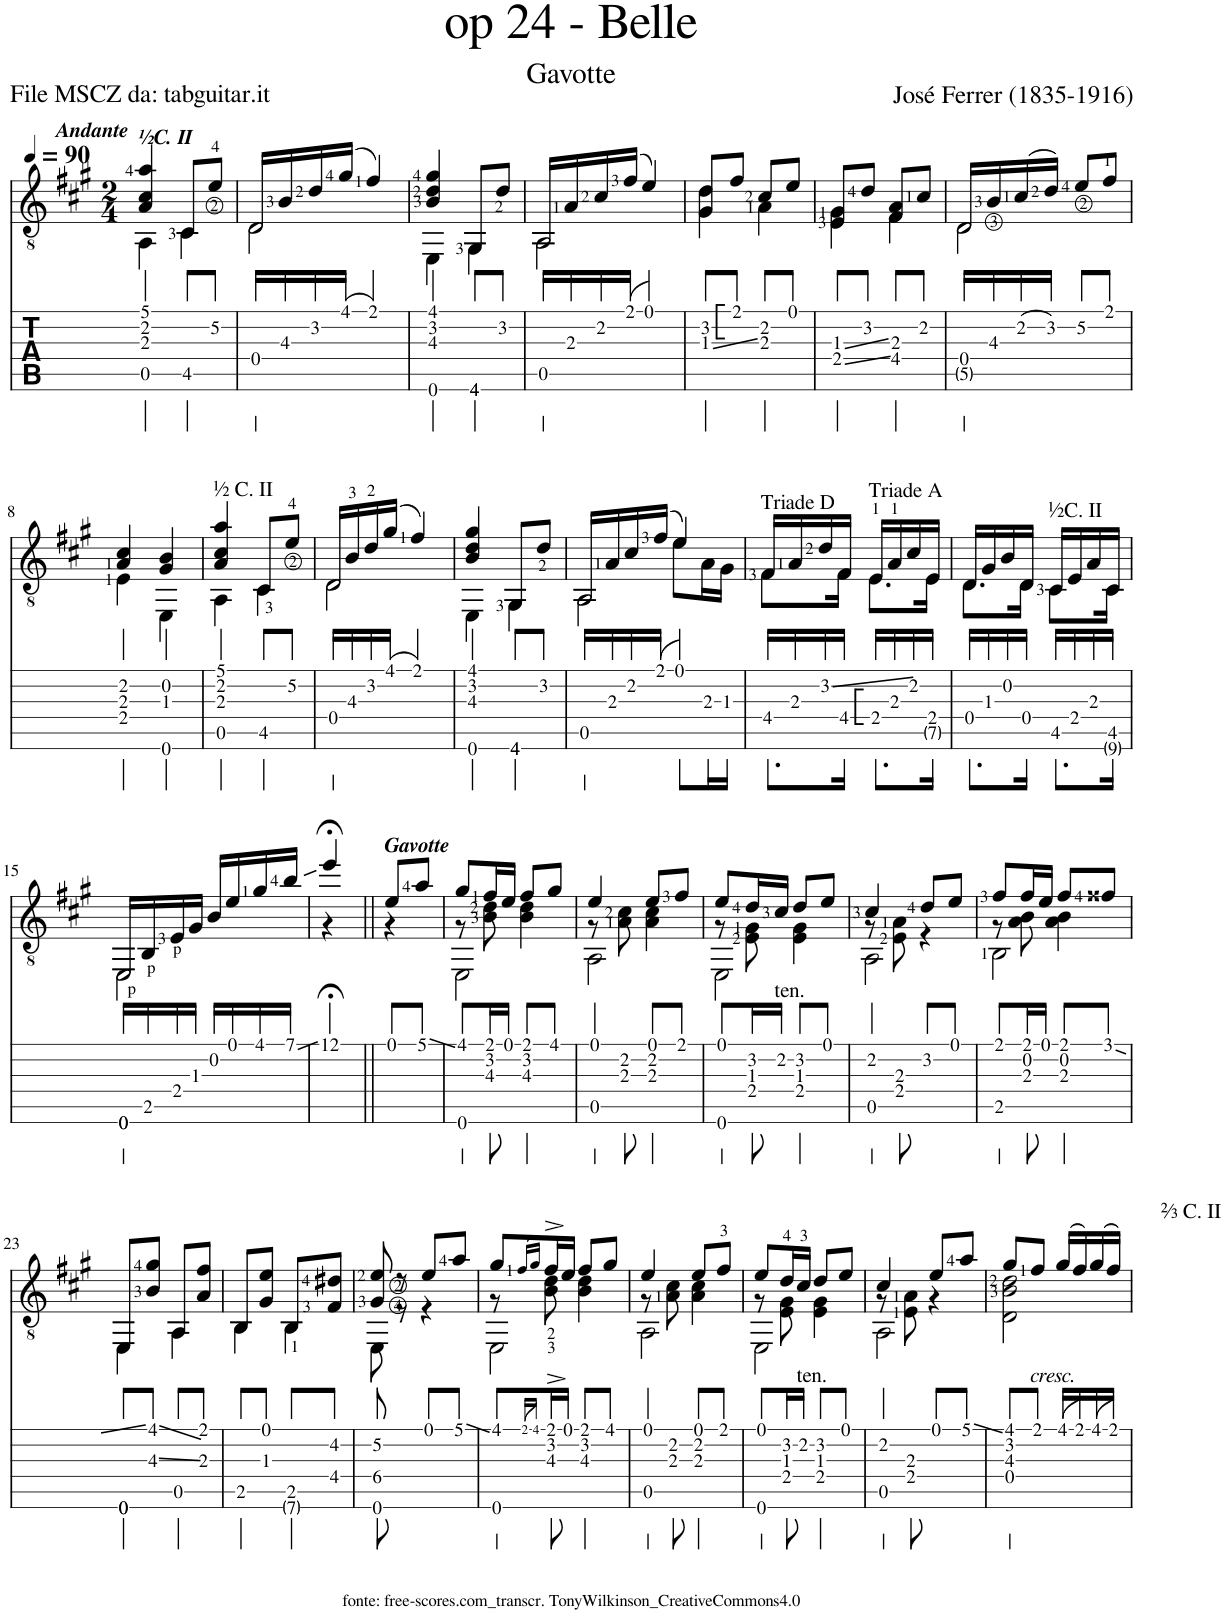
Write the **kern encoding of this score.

**kern	**kern
*part2	*part1
*staff2	*staff1
*I"Chitarra classica (Intavolatura)	*I"Guitar
*stria6	*
*	*clefGv2
*k[f#c#g#]	*k[f#c#g#]
*M2/4	*M2/4
*MM90	*MM90
=1	=1
*^	*^
!	!	!LO:TX:a:Bi:t=½C. II	!
!	!	!LO:TX:a:Bi:t=Andante	!
4A/ 4c#/ 4a/	4AA\	4A/ 4c#/ 4a/	4AA\
8C#/L	4C#\	8C#/L	4C#\
8e/J	.	8e/J	.
=2	=2	=2	=2
!LO:N:head=open	!	!LO:N:head=open	!
16D/LL	2D\	16D/LL	2D\
16B/	.	16B/	.
16d/	.	16d/	.
(16g#/JJ	.	(16g#/JJ	.
4f#/)	.	4f#/)	.
=3	=3	=3	=3
4B/ 4d/ 4g#/	4EE\	4B/ 4d/ 4g#/	4EE\
8GG#/L	4GG#\	8GG#/L	4GG#\
8d/J	.	8d/J	.
=4	=4	=4	=4
!LO:N:head=open	!	!LO:N:head=open	!
16AA/LL	2AA\	16AA/LL	2AA\
16A/	.	16A/	.
16c#/	.	16c#/	.
(16f#/JJ	.	(16f#/JJ	.
4e/)	.	4e/)	.
=5	=5	=5	=5
8G#/ 8d/L	4G#\ 4d\	8G#/ 8d/L	4G#\ 4d\
8f#/J	.	8f#/J	.
8c#/L	4A\	8c#/L	4A\
8e/J	.	8e/J	.
=6	=6	=6	=6
8E/ 8G#/L	4E\ 4G#\	8E/ 8G#/L	4E\ 4G#\
8d/J	.	8d/J	.
8F#/ 8A/L	4F#\	8F#/ 8A/L	4F#\
8c#/J	.	8c#/J	.
=7	=7	=7	=7
!LO:N:head=open	!	!LO:N:head=open	!
16D/LL	2D\	16D/LL	2D\
16B/	.	16B/	.
(16c#/	.	(16c#/	.
16d/JJ)	.	16d/JJ)	.
8e/L	.	8e/L	.
8f#/J	.	8f#/J	.
!!LO:LB:g=z	!!
=8	=8	=8	=8
4A/ 4c#/	4E\	4A/ 4c#/	4E\
4G#/ 4B/	4EE\	4G#/ 4B/	4EE\
=9	=9	=9	=9
!	!	!LO:TX:a:t=½ C. II	!
4A/ 4c#/ 4a/	4AA\	4A/ 4c#/ 4a/	4AA\
8C#/L	4C#\	8C#/L	4C#\
8e/J	.	8e/J	.
=10	=10	=10	=10
!LO:N:head=open	!	!LO:N:head=open	!
16D/LL	2D\	16D/LL	2D\
16B/	.	16B/	.
16d/	.	16d/	.
(16g#/JJ	.	(16g#/JJ	.
4f#/)	.	4f#/)	.
=11	=11	=11	=11
4B/ 4d/ 4g#/	4EE\	4B/ 4d/ 4g#/	4EE\
8GG#/L	4GG#\	8GG#/L	4GG#\
8d/J	.	8d/J	.
*v	*v	*	*
*	*v	*v
=12	=12
!LO:N:head=open	!LO:N:head=open
*^	*^
*	*^	*	*^
16AA/LL	4ryy	2AA\	16AA/LL	4ryy	2AA\
16A/	.	.	16A/	.	.
16c#/	.	.	16c#/	.	.
(16f#/JJ	.	.	(16f#/JJ	.	.
4e/)	8e\L	.	4e/)	8e\L	.
.	16A\L	.	.	16A\L	.
.	16G#\JJ	.	.	16G#\JJ	.
*	*v	*v	*	*	*
*	*	*	*v	*v
=13	=13	=13	=13
!	!	!LO:TX:a:t=Triade D	!
16F#/LL	8.F#\L	16F#/LL	8.F#\L
16A/	.	16A/	.
16d/	.	16d/	.
16F#/JJ	16F#\Jk	16F#/JJ	16F#\Jk
!	!	!LO:TX:a:t=Triade A	!
16E/LL	8.E\L	16E/LL	8.E\L
16A/	.	16A/	.
16c#/	.	16c#/	.
16E/JJ	16E\Jk	16E/JJ	16E\Jk
=14	=14	=14	=14
16D/LL	8.D\L	16D/LL	8.D\L
16G#/	.	16G#/	.
16B/	.	16B/	.
16D/JJ	16D\Jk	16D/JJ	16D\Jk
!	!	!LO:TX:a:t=½C. II	!
16C#/LL	8.C#\L	16C#/LL	8.C#\L
16E/	.	16E/	.
16A/	.	16A/	.
16C#/JJ	16C#\Jk	16C#/JJ	16C#\Jk
!!LO:LB:g=z	!!
=15	=15	=15	=15
!LO:N:head=open	!	!LO:N:head=open	!
16EE/LL	2EE\	16EE/LL	2EE\
16BB/	.	16BB/	.
16E/	.	16E/	.
16G#/JJ	.	16G#/JJ	.
16B/LL	.	16B/LL	.
16e/	.	16e/	.
16g#/	.	16g#/	.
16b/JJ	.	16b/JJ	.
=16	=16	=16	=16
4ee;</	4r	4ee;</	4r
=17||	=17||	=17||	=17||
!	!	!LO:TX:a:Bi:t=Gavotte	!
8e/L	4r	8e/L	4r
8a/J	.	8a/J	.
=18	=18	=18	=18
*	*^	*	*^
8g#/L	8r	2EE\	8g#/L	8r	2EE\
16f#/L	8B\ 8d\	.	16f#/L	8B\ 8d\	.
16e/JJ	.	.	16e/JJ	.	.
8f#/L	4B\ 4d\	.	8f#/L	4B\ 4d\	.
8g#/J	.	.	8g#/J	.	.
=19	=19	=19	=19	=19	=19
4e/	8r	2AA\	4e/	8r	2AA\
.	8A\ 8c#\	.	.	8A\ 8c#\	.
8e/L	4A\ 4c#\	.	8e/L	4A\ 4c#\	.
8f#/J	.	.	8f#/J	.	.
=20	=20	=20	=20	=20	=20
8e/L	8r	2EE\	8e/L	8r	2EE\
16d/L	8E\ 8G#\	.	16d/L	8E\ 8G#\	.
!LO:TX:a:t=ten.	!	!	!	!	!
16c#/JJ	.	.	16c#/JJ	.	.
8d/L	4E\ 4G#\	.	8d/L	4E\ 4G#\	.
8e/J	.	.	8e/J	.	.
=21	=21	=21	=21	=21	=21
4c#/	8r	2AA\	4c#/	8r	2AA\
.	8E\ 8A\	.	.	8E\ 8A\	.
8d/L	4r	.	8d/L	4r	.
8e/J	.	.	8e/J	.	.
=22	=22	=22	=22	=22	=22
8f#/L	8r	2BB\	8f#/L	8r	2BB\
16f#/L	8A\ 8B\	.	16f#/L	8A\ 8B\	.
16e/JJ	.	.	16e/JJ	.	.
8f#/L	4A\ 4B\	.	8f#/L	4A\ 4B\	.
8f##X/J	.	.	8f##X/J	.	.
*	*v	*v	*	*	*
*	*	*	*v	*v
!!LO:LB:g=z
=23	=23	=23	=23
8EE/L	4EE\	8EE/L	4EE\
8B/ 8g#/J	.	8B/ 8g#/J	.
8AA/L	4AA\	8AA/L	4AA\
8A/ 8f#/J	.	8A/ 8f#/J	.
=24	=24	=24	=24
8BB/L	4BB\	8BB/L	4BB\
8G#/ 8e/J	.	8G#/ 8e/J	.
8BB/L	4BB\	8BB/L	4BB\
8F#/ 8d#X/J	.	8F#/ 8d#X/J	.
=25	=25	=25	=25
8G#/ 8e/	8EE\	8G#/ 8e/	8EE\
8r	8r	8r	8r
8e/L	4r	8e/L	4r
8a/J	.	8a/J	.
=26	=26	=26	=26
*	*^	*	*^
8g#/L	8r	2EE\	8g#/L	8r	2EE\
(16qf#/LL	.	.	(16qf#/LL	.	.
16qg#/JJ)	.	.	16qg#/JJ)	.	.
16f#^/L	8B\ 8d\	.	16f#^/L	8B\ 8d\	.
16e/JJ	.	.	16e/JJ	.	.
8f#/L	4B\ 4d\	.	8f#/L	4B\ 4d\	.
8g#/J	.	.	8g#/J	.	.
=27	=27	=27	=27	=27	=27
4e/	8r	2AA\	4e/	8r	2AA\
.	8A\ 8c#\	.	.	8A\ 8c#\	.
8e/L	4A\ 4c#\	.	8e/L	4A\ 4c#\	.
8f#/J	.	.	8f#/J	.	.
=28	=28	=28	=28	=28	=28
8e/L	8r	2EE\	8e/L	8r	2EE\
16d/L	8E\ 8G#\	.	16d/L	8E\ 8G#\	.
!LO:TX:a:t=ten.	!	!	!	!	!
16c#/JJ	.	.	16c#/JJ	.	.
8d/L	4E\ 4G#\	.	8d/L	4E\ 4G#\	.
8e/J	.	.	8e/J	.	.
=29	=29	=29	=29	=29	=29
4c#/	8r	2AA\	4c#/	8r	2AA\
.	8E\ 8A\	.	.	8E\ 8A\	.
8e/L	4r	.	8e/L	4r	.
8a/J	.	.	8a/J	.	.
*	*v	*v	*	*	*
*	*	*	*v	*v
=30	=30	=30	=30
8g#/L	2D\ 2B\ 2d\	8g#/L	2D\ 2B\ 2d\
!	!	!LO:TX:a:t=⅔ C. II	!
!LO:TX:a:i:t=cresc.	!	!	!
8f#/J	.	8f#/J	.
(16g#/LL	.	(16g#/LL	.
16f#/)	.	16f#/)	.
(16g#/	.	(16g#/	.
16f#/JJ)	.	16f#/JJ)	.
*v	*v	*	*
*	*v	*v
=	=
*-	*-
